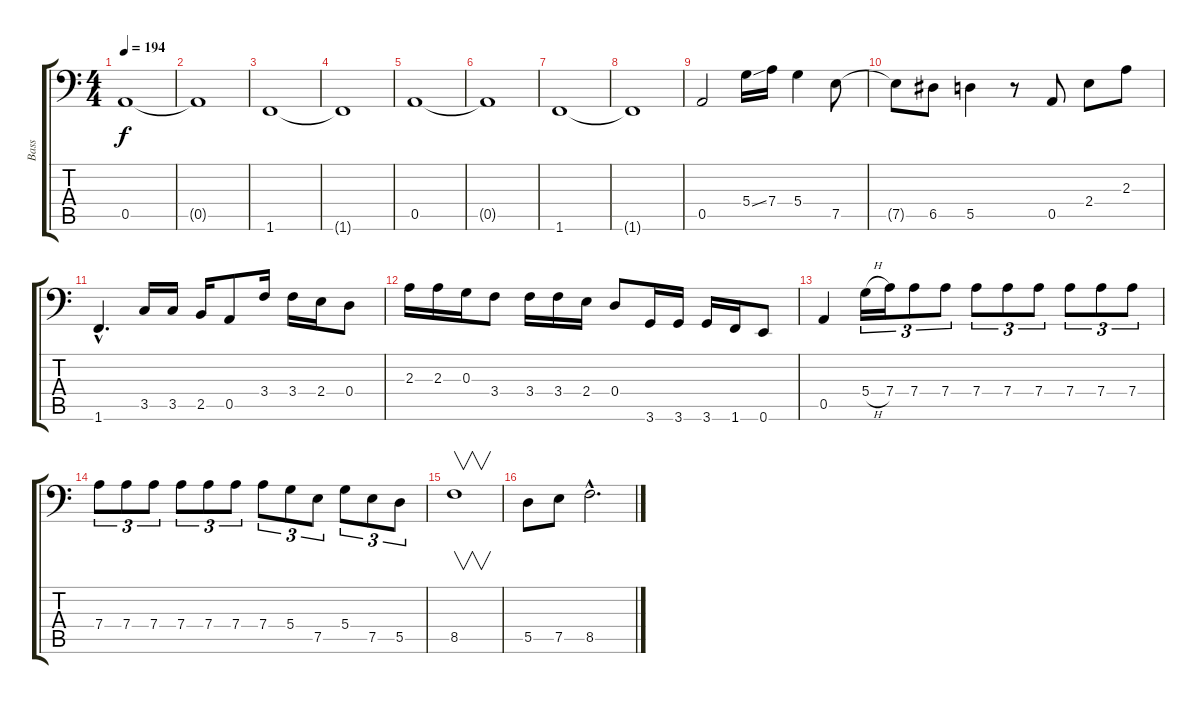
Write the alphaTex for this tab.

\track ("Bass" "Bass") {instrument electricbassfinger}
\staff {score tabs}
\tuning (E3 B2 G2 D2 A1 E1) {hide}
\ts (4 4)
\tempo 194
\tempo 140
\tempo 194
\clef f4
\ks c
0.5.1{dy f instrument electricbassfinger} |
0.5{t}.1 |
1.6.1 |
1.6{t}.1 |
0.5.1 |
0.5{t}.1 |
1.6.1 |
1.6{t}.1 |
0.5.2 5.4{ss}.16 7.4.16 5.4.4 7.5.8 |
7.5{t}.8 6.5.8 5.5.4 r.8 0.5.8 2.4.8 2.3.8 |
1.6{hac}.4{d} 3.5.16 3.5.16 2.5.16 0.5.8 3.4.16 3.4.16 2.4.16 0.4.8 |
2.3.16 2.3.16 0.3.16 3.4.8 3.4.16 3.4.16 2.4.16 0.4.8 3.6.16 3.6.16 3.6.16 1.6.16 0.6.8 |
0.5.4 5.4{h}.16{tu (3 2)} 7.4.16{tu (3 2)} 7.4.8{tu (3 2)} 7.4.8{tu (3 2)} 7.4.8{tu (3 2)} 7.4.8{tu (3 2)} 7.4.8{tu (3 2)} 7.4.8{tu (3 2)} 7.4.8{tu (3 2)} 7.4.8{tu (3 2)} |
7.4.8{tu (3 2)} 7.4.8{tu (3 2)} 7.4.8{tu (3 2)} 7.4.8{tu (3 2)} 7.4.8{tu (3 2)} 7.4.8{tu (3 2)} 7.4.8{tu (3 2)} 5.4.8{tu (3 2)} 7.5.8{tu (3 2)} 5.4.8{tu (3 2)} 7.5.8{tu (3 2)} 5.5.8{tu (3 2)} |
8.5.1{v} |
5.5.8 7.5.8 8.5{hac}.2{d}
